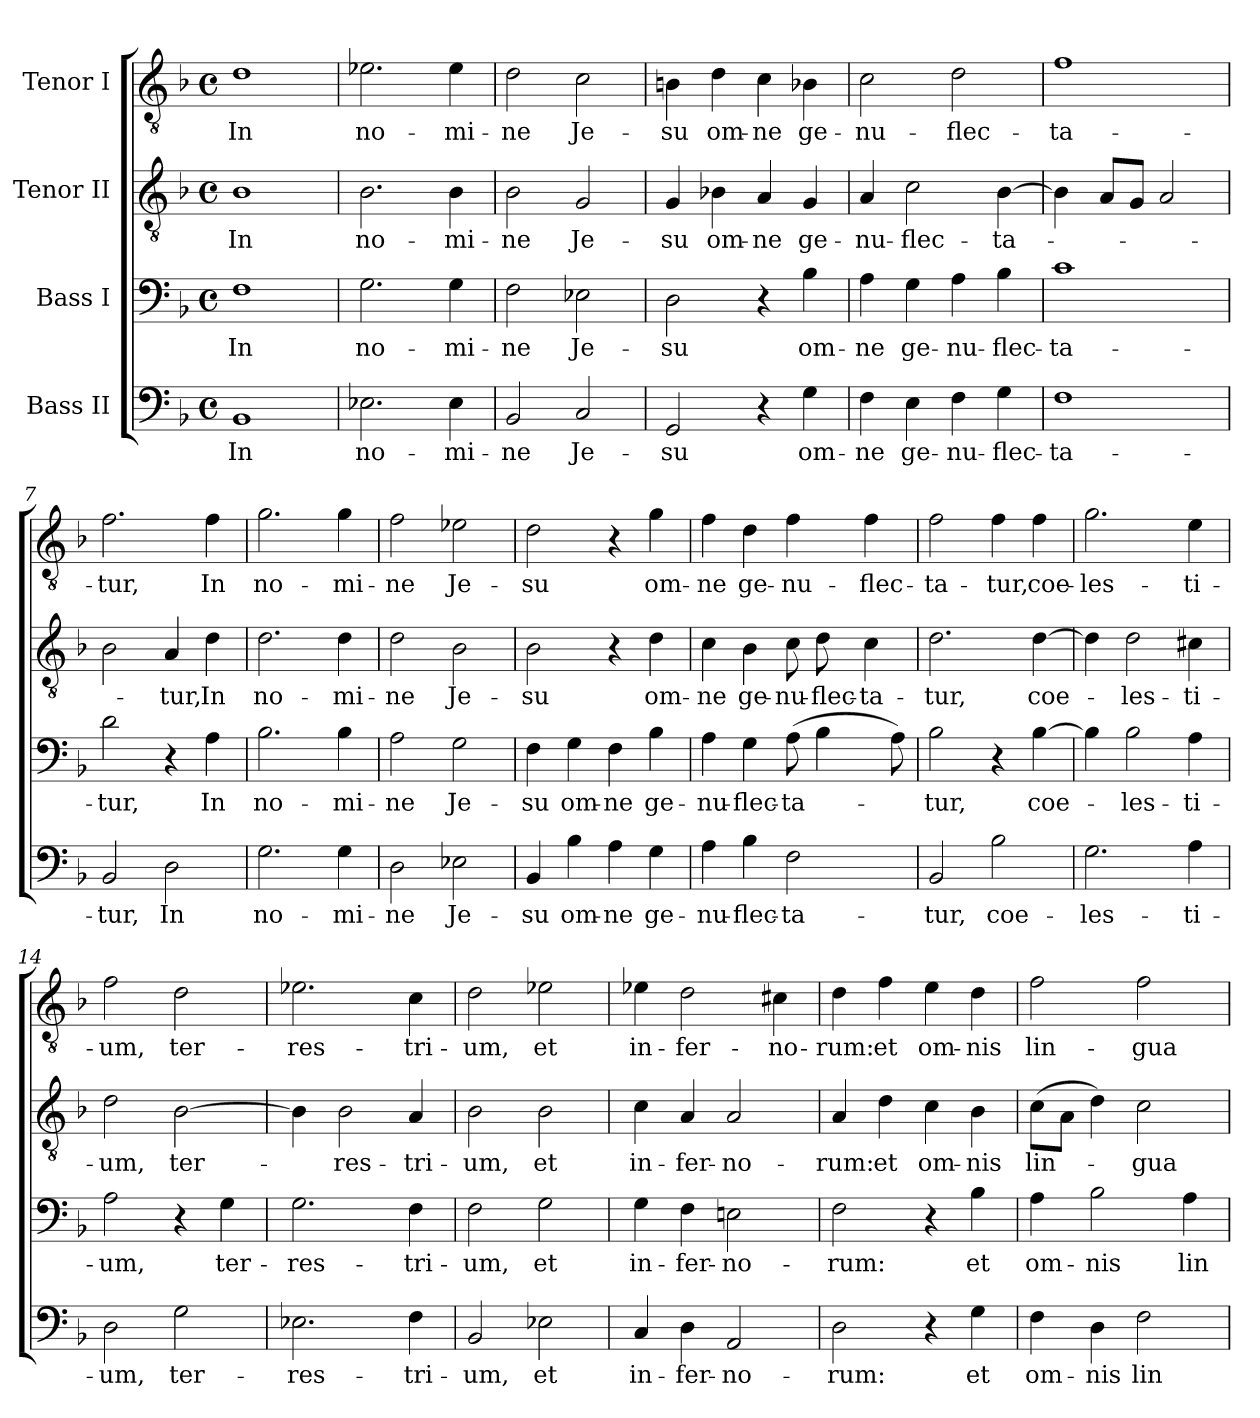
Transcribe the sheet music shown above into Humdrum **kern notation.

**kern	**text	**kern	**text	**kern	**text	**kern	**text
*part4	*part4	*part3	*part3	*part2	*part2	*part1	*part1
*staff4	*staff4	*staff3	*staff3	*staff2	*staff2	*staff1	*staff1
*I"Bass II	*	*I"Bass I	*	*I"Tenor II	*	*I"Tenor I	*
*clefF4	*	*clefF4	*	*clefGv2	*	*clefGv2	*
*k[b-]	*	*k[b-]	*	*k[b-]	*	*k[b-]	*
*F:	*	*F:	*	*F:	*	*F:	*
*M4/4	*	*M4/4	*	*M4/4	*	*M4/4	*
*met(c)	*	*met(c)	*	*met(c)	*	*met(c)	*
=1	=1	=1	=1	=1	=1	=1	=1
1BB-	In	1F	In	1B-	In	1d	In
=2	=2	=2	=2	=2	=2	=2	=2
2.E-X\	no-	2.G\	no-	2.B-\	no-	2.e-X\	no-
4E-\	-mi-	4G\	-mi-	4B-\	-mi-	4e-\	-mi-
=3	=3	=3	=3	=3	=3	=3	=3
2BB-/	-ne	2F\	-ne	2B-\	-ne	2d\	-ne
2C/	Je-	2E-X\	Je-	2G/	Je-	2c\	Je-
=4	=4	=4	=4	=4	=4	=4	=4
2GG/	-su	2D\	-su	4G/	-su	4Bn\	-su
.	.	.	.	4B-X\	om-	4d\	om-
4r	.	4r	.	4A/	-ne	4c\	-ne
4G\	om-	4B-\	om-	4G/	ge-	4B-X\	ge-
=5	=5	=5	=5	=5	=5	=5	=5
4F\	-ne	4A\	-ne	4A/	-nu-	2c\	-nu-
4E\	ge-	4G\	ge-	2c\	-flec-	.	.
4F\	-nu-	4A\	-nu-	.	.	2d\	-flec-
4G\	-flec-	4B-\	-flec-	[4B-\	-ta-	.	.
=6	=6	=6	=6	=6	=6	=6	=6
1F	-ta-	1c	-ta-	4B-\]	.	1f	-ta-
.	.	.	.	8A/L	.	.	.
.	.	.	.	8G/J	.	.	.
.	.	.	.	2A/	.	.	.
!!LO:LB:g=z
=7	=7	=7	=7	=7	=7	=7	=7
2BB-/	-tur,	2d\	-tur,	2B-\	.	2.f\	-tur,
2D\	In	4r	.	4A/	-tur,	.	.
.	.	4A\	In	4d\	In	4f\	In
=8	=8	=8	=8	=8	=8	=8	=8
2.G\	no-	2.B-\	no-	2.d\	no-	2.g\	no-
4G\	-mi-	4B-\	-mi-	4d\	-mi-	4g\	-mi-
=9	=9	=9	=9	=9	=9	=9	=9
2D\	-ne	2A\	-ne	2d\	-ne	2f\	-ne
2E-X\	Je-	2G\	Je-	2B-\	Je-	2e-X\	Je-
=10	=10	=10	=10	=10	=10	=10	=10
4BB-/	-su	4F\	-su	2B-\	-su	2d\	-su
4B-\	om-	4G\	om-	.	.	.	.
4A\	-ne	4F\	-ne	4r	.	4r	.
4G\	ge-	4B-\	ge-	4d\	om-	4g\	om-
=11	=11	=11	=11	=11	=11	=11	=11
4A\	-nu-	4A\	-nu-	4c\	-ne	4f\	-ne
4B-\	-flec-	4G\	-flec-	4B-\	ge-	4d\	ge-
2F\	-ta-	(8A\	-ta-	8c\	-nu-	4f\	-nu-
.	.	4B-\	.	8d\	-flec-	.	.
.	.	.	.	4c\	-ta-	4f\	-flec-
.	.	8A\)	.	.	.	.	.
=12	=12	=12	=12	=12	=12	=12	=12
2BB-/	-tur,	2B-\	-tur,	2.d\	-tur,	2f\	-ta-
2B-\	coe-	4r	.	.	.	4f\	-tur,
.	.	[4B-\	coe-	[4d\	coe-	4f\	coe-
=13	=13	=13	=13	=13	=13	=13	=13
2.G\	-les-	4B-\]	.	4d\]	.	2.g\	-les-
.	.	2B-\	-les-	2d\	-les-	.	.
4A\	-ti-	4A\	-ti-	4c#X\	-ti-	4e\	-ti-
!!LO:LB:g=z
=14	=14	=14	=14	=14	=14	=14	=14
2D\	-um,	2A\	-um,	2d\	-um,	2f\	-um,
2G\	ter-	4r	.	[2B-\	ter-	2d\	ter-
.	.	4G\	ter-	.	.	.	.
=15	=15	=15	=15	=15	=15	=15	=15
2.E-X\	-res-	2.G\	-res-	4B-\]	.	2.e-X\	-res-
.	.	.	.	2B-\	-res-	.	.
4F\	-tri-	4F\	-tri-	4A/	-tri-	4c\	-tri-
=16	=16	=16	=16	=16	=16	=16	=16
2BB-/	-um,	2F\	-um,	2B-\	-um,	2d\	-um,
2E-X\	et	2G\	et	2B-\	et	2e-X\	et
=17	=17	=17	=17	=17	=17	=17	=17
4C/	in-	4G\	in-	4c\	in-	4e-X\	in-
4D\	-fer-	4F\	-fer-	4A/	-fer-	2d\	-fer-
2AA/	-no-	2En\	-no-	2A/	-no-	.	.
.	.	.	.	.	.	4c#X\	-no-
=18	=18	=18	=18	=18	=18	=18	=18
2D\	-rum:	2F\	-rum:	4A/	-rum:	4d\	-rum:
.	.	.	.	4d\	et	4f\	et
4r	.	4r	.	4c\	om-	4e\	om-
4G\	et	4B-\	et	4B-\	-nis	4d\	-nis
=19	=19	=19	=19	=19	=19	=19	=19
4F\	om-	4A\	om-	(8c\L	lin-	2f\	lin-
.	.	.	.	8A\J	.	.	.
4D\	-nis	2B-\	-nis	4d\)	.	.	.
2F\	lin-	.	.	2c\	-gua	2f\	-gua
.	.	4A\	lin-	.	.	.	.
=	=	=	=	=	=	=	=
*-	*-	*-	*-	*-	*-	*-	*-
